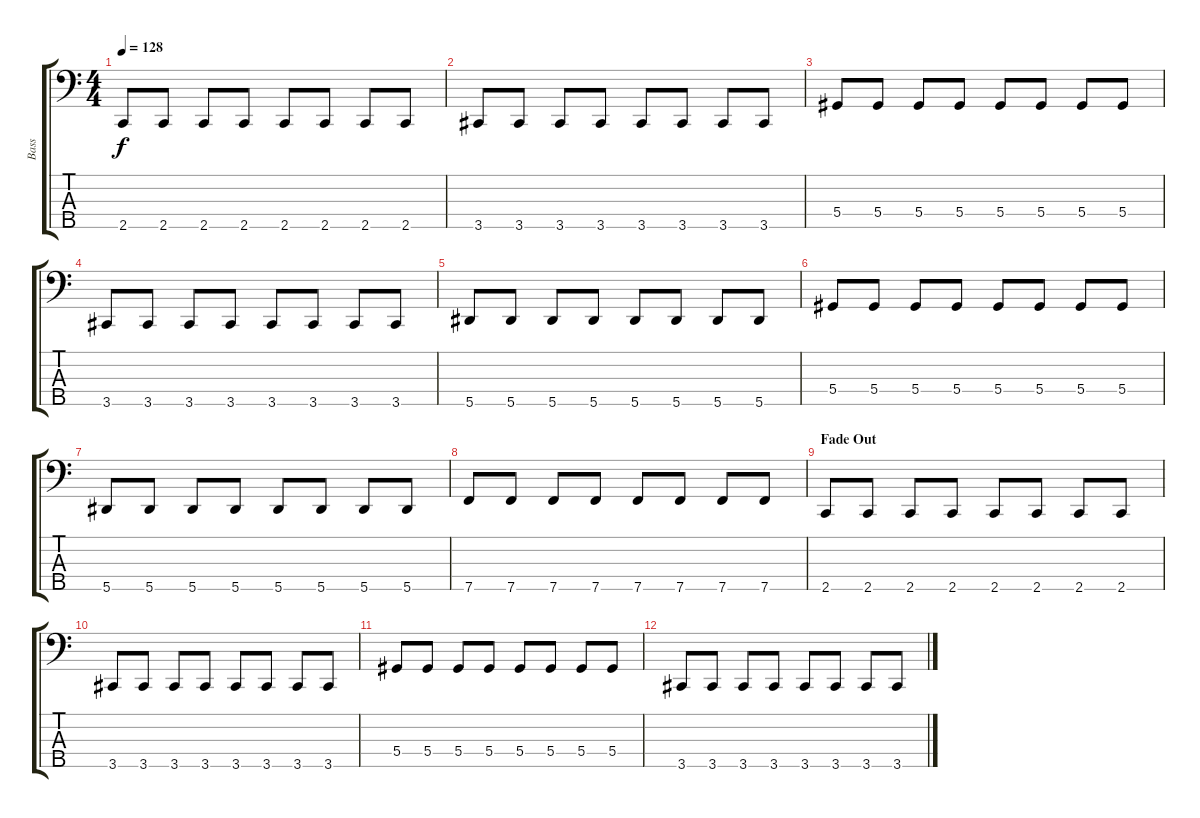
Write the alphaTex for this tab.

\track ("Bass" "Bass") {instrument electricbassfinger}
\staff {score tabs}
\tuning (Gb2 Db2 Ab1 Eb1 Bb0) {hide}
\ts (4 4)
\tempo 128
\clef f4
\ks c
2.5.8{dy f} 2.5.8 2.5.8 2.5.8 2.5.8 2.5.8 2.5.8 2.5.8 |
3.5.8 3.5.8 3.5.8 3.5.8 3.5.8 3.5.8 3.5.8 3.5.8 |
5.4.8 5.4.8 5.4.8 5.4.8 5.4.8 5.4.8 5.4.8 5.4.8 |
3.5.8 3.5.8 3.5.8 3.5.8 3.5.8 3.5.8 3.5.8 3.5.8 |
5.5.8 5.5.8 5.5.8 5.5.8 5.5.8 5.5.8 5.5.8 5.5.8 |
5.4.8 5.4.8 5.4.8 5.4.8 5.4.8 5.4.8 5.4.8 5.4.8 |
5.5.8 5.5.8 5.5.8 5.5.8 5.5.8 5.5.8 5.5.8 5.5.8 |
7.5.8 7.5.8 7.5.8 7.5.8 7.5.8 7.5.8 7.5.8 7.5.8 |
\section ("" "Fade Out")
2.5.8 2.5.8 2.5.8 2.5.8 2.5.8 2.5.8 2.5.8 2.5.8 |
3.5.8 3.5.8 3.5.8 3.5.8 3.5.8 3.5.8 3.5.8 3.5.8 |
5.4.8 5.4.8 5.4.8 5.4.8 5.4.8 5.4.8 5.4.8 5.4.8 |
3.5.8 3.5.8 3.5.8 3.5.8 3.5.8 3.5.8 3.5.8 3.5.8
